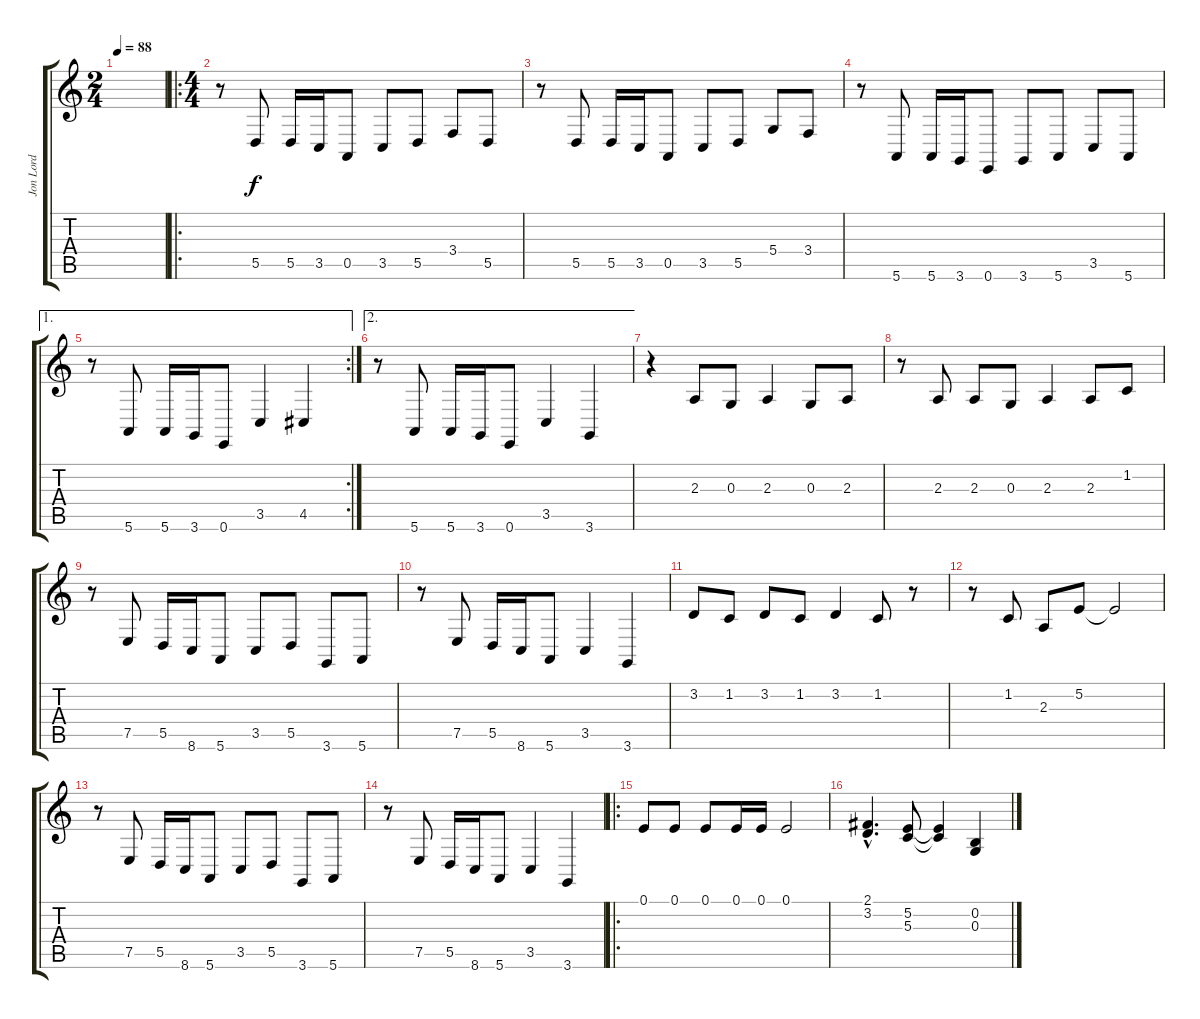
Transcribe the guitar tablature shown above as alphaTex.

\track ("Jon Lord" "Jon Lord") {instrument drawbarorgan}
\staff {score tabs}
\tuning (E4 B3 G3 D3 A2 E2) {hide}
\ts (2 4)
\tempo 88
\clef g2
\ks c
|
\ro
\ts (4 4)
r.8 5.5.8 5.5.16 3.5.16 0.5.8 3.5.8 5.5.8 3.4.8 5.5.8 |
r.8 5.5.8 5.5.16 3.5.16 0.5.8 3.5.8 5.5.8 5.4.8 3.4.8 |
r.8 5.6.8 5.6.16 3.6.16 0.6.8 3.6.8 5.6.8 3.5.8 5.6.8 |
\ae 1
\rc 2
r.8 5.6.8 5.6.16 3.6.16 0.6.8 3.5.4 4.5.4 |
\ae 2
r.8 5.6.8 5.6.16 3.6.16 0.6.8 3.5.4 3.6.4 |
r.4 2.3.8 0.3.8 2.3.4 0.3.8 2.3.8 |
r.8 2.3.8 2.3.8 0.3.8 2.3.4 2.3.8 1.2.8 |
r.8 7.5.8 5.5.16 8.6.16 5.6.8 3.5.8 5.5.8 3.6.8 5.6.8 |
r.8 7.5.8 5.5.16 8.6.16 5.6.8 3.5.4 3.6.4 |
3.2.8 1.2.8 3.2.8 1.2.8 3.2.4 1.2.8 r.8 |
r.8 1.2.8 2.3.8 5.2.8 5.2{t}.2 |
r.8 7.5.8 5.5.16 8.6.16 5.6.8 3.5.8 5.5.8 3.6.8 5.6.8 |
r.8 7.5.8 5.5.16 8.6.16 5.6.8 3.5.4 3.6.4 |
\ro
0.1.8 0.1.8 0.1.8 0.1.16 0.1.16 0.1.2 |
(2.1{hac} 3.2{hac}).4{d} (5.2 5.3).8 (5.2{t} 5.3{t}).4 (0.2 0.3).4
